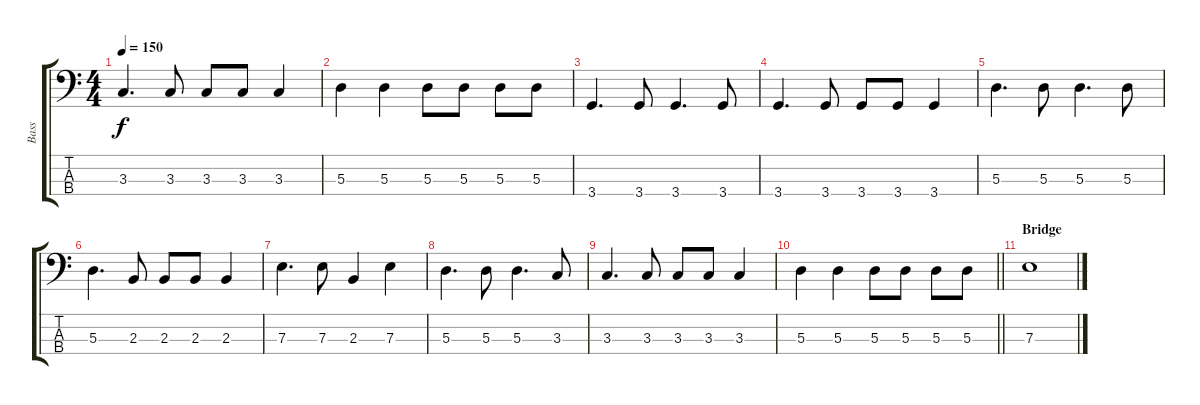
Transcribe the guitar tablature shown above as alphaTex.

\track ("Bass" "Bass") {instrument electricbassfinger}
\staff {score tabs}
\tuning (G2 D2 A1 E1) {hide}
\ts (4 4)
\tempo 150
\clef f4
\ks c
3.3.4{d dy f} 3.3.8 3.3.8 3.3.8 3.3.4 |
5.3.4 5.3.4 5.3.8 5.3.8 5.3.8 5.3.8 |
3.4.4{d} 3.4.8 3.4.4{d} 3.4.8 |
3.4.4{d} 3.4.8 3.4.8 3.4.8 3.4.4 |
5.3.4{d} 5.3.8 5.3.4{d} 5.3.8 |
5.3.4{d} 2.3.8 2.3.8 2.3.8 2.3.4 |
7.3.4{d} 7.3.8 2.3.4 7.3.4 |
5.3.4{d} 5.3.8 5.3.4{d} 3.3.8 |
3.3.4{d} 3.3.8 3.3.8 3.3.8 3.3.4 |
\barLineRight lightlight
5.3.4 5.3.4 5.3.8 5.3.8 5.3.8 5.3.8 |
\section ("" "Bridge")
7.3.1
